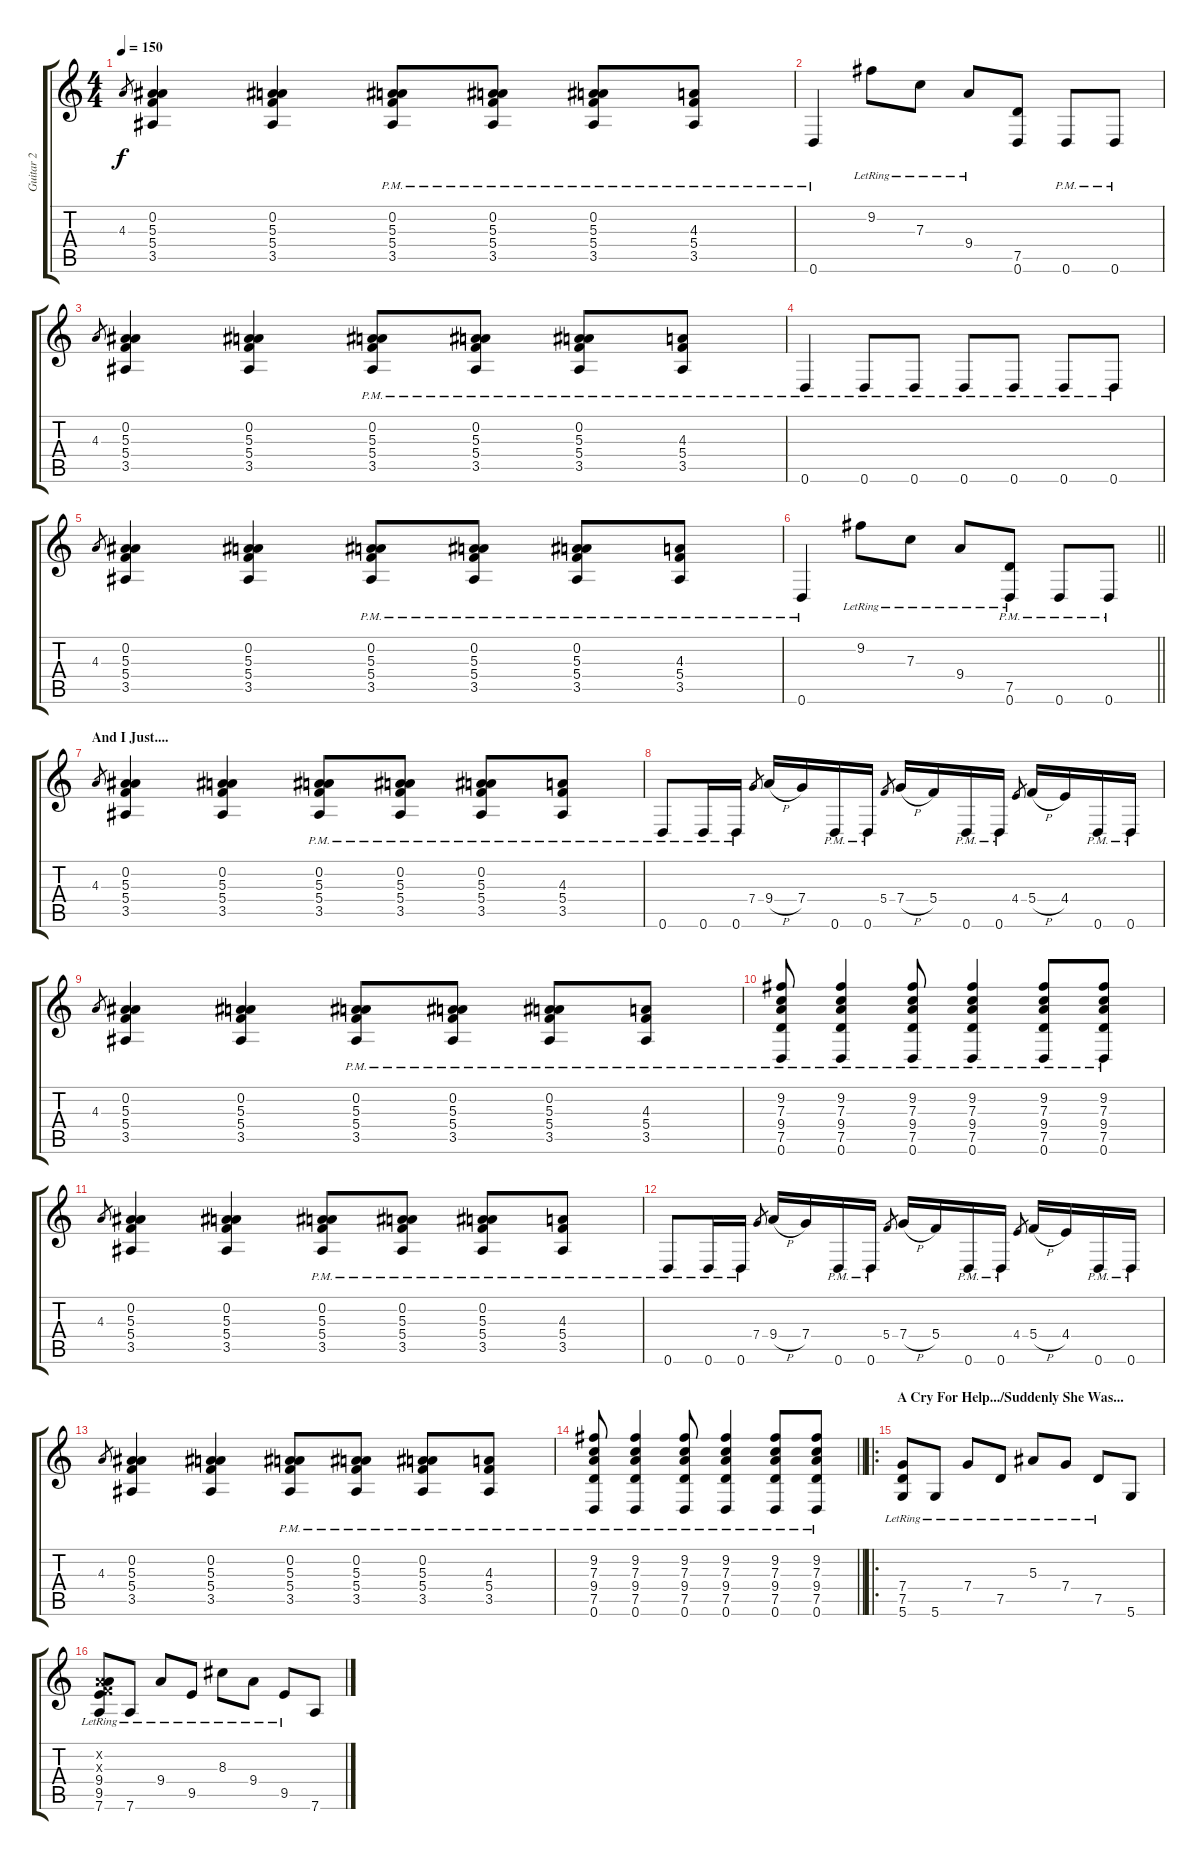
\track ("Guitar 2" "Guitar 2") {instrument distortionguitar}
\staff {score tabs}
\tuning (D4 A3 F3 C3 G2 D2) {hide}
\ts (4 4)
\tempo 150
\clef g2
\ks c
4.3.8{gr dy f} (0.2 5.3 5.4 3.5).4 (0.2 5.3 5.4 3.5).4 (0.2 5.3 5.4{pm} 3.5{pm}).8 (0.2 5.3 5.4{pm} 3.5{pm}).8 (0.2 5.3 5.4{pm} 3.5{pm}).8 (4.3 5.4 3.5{pm}).8 |
0.6{pm}.4 9.2{lr}.8 7.3{lr}.8 9.4{lr}.8 (7.5 0.6).8 0.6{pm}.8 0.6{pm}.8 |
4.3.8{gr} (0.2 5.3 5.4 3.5).4 (0.2 5.3 5.4 3.5).4 (0.2 5.3 5.4{pm} 3.5{pm}).8 (0.2 5.3 5.4{pm} 3.5{pm}).8 (0.2 5.3 5.4{pm} 3.5{pm}).8 (4.3 5.4 3.5{pm}).8 |
0.6{pm}.4 0.6{pm}.8 0.6{pm}.8 0.6{pm}.8 0.6{pm}.8 0.6{pm}.8 0.6{pm}.8 |
4.3.8{gr} (0.2 5.3 5.4 3.5).4 (0.2 5.3 5.4 3.5).4 (0.2 5.3 5.4{pm} 3.5{pm}).8 (0.2 5.3 5.4{pm} 3.5{pm}).8 (0.2 5.3 5.4{pm} 3.5{pm}).8 (4.3 5.4 3.5{pm}).8 |
\barLineRight lightlight
0.6{pm}.4 9.2{lr}.8 7.3{lr}.8 9.4{lr}.8 (7.5{lr} 0.6{pm}).8 0.6{pm}.8 0.6{pm}.8 |
\section ("" "And I Just....")
4.3.8{gr} (0.2 5.3 5.4 3.5).4 (0.2 5.3 5.4 3.5).4 (0.2 5.3 5.4{pm} 3.5{pm}).8 (0.2 5.3 5.4{pm} 3.5{pm}).8 (0.2 5.3 5.4{pm} 3.5{pm}).8 (4.3 5.4 3.5{pm}).8 |
0.6{pm}.8 0.6{pm}.16 0.6{pm}.16 7.4.8{gr} 9.4{h}.16 7.4.16 0.6{pm}.16 0.6{pm}.16 5.4.8{gr} 7.4{h}.16 5.4.16 0.6{pm}.16 0.6{pm}.16 4.4.8{gr} 5.4{h}.16 4.4.16 0.6{pm}.16 0.6{pm}.16 |
4.3.8{gr} (0.2 5.3 5.4 3.5).4 (0.2 5.3 5.4 3.5).4 (0.2 5.3 5.4{pm} 3.5{pm}).8 (0.2 5.3 5.4{pm} 3.5{pm}).8 (0.2 5.3 5.4{pm} 3.5{pm}).8 (4.3 5.4 3.5{pm}).8 |
(9.2 7.3 9.4 7.5 0.6{pm}).8 (9.2 7.3 9.4 7.5 0.6{pm}).4 (9.2 7.3 9.4 7.5 0.6{pm}).8 (9.2 7.3 9.4 7.5 0.6{pm}).4 (9.2 7.3 9.4 7.5 0.6{pm}).8 (9.2 7.3 9.4 7.5 0.6{pm}).8 |
4.3.8{gr} (0.2 5.3 5.4 3.5).4 (0.2 5.3 5.4 3.5).4 (0.2 5.3 5.4{pm} 3.5{pm}).8 (0.2 5.3 5.4{pm} 3.5{pm}).8 (0.2 5.3 5.4{pm} 3.5{pm}).8 (4.3 5.4 3.5{pm}).8 |
0.6{pm}.8 0.6{pm}.16 0.6{pm}.16 7.4.8{gr} 9.4{h}.16 7.4.16 0.6{pm}.16 0.6{pm}.16 5.4.8{gr} 7.4{h}.16 5.4.16 0.6{pm}.16 0.6{pm}.16 4.4.8{gr} 5.4{h}.16 4.4.16 0.6{pm}.16 0.6{pm}.16 |
4.3.8{gr} (0.2 5.3 5.4 3.5).4 (0.2 5.3 5.4 3.5).4 (0.2 5.3 5.4{pm} 3.5{pm}).8 (0.2 5.3 5.4{pm} 3.5{pm}).8 (0.2 5.3 5.4{pm} 3.5{pm}).8 (4.3 5.4 3.5{pm}).8 |
\barLineRight lightlight
(9.2 7.3 9.4 7.5 0.6{pm}).8 (9.2 7.3 9.4 7.5 0.6{pm}).4 (9.2 7.3 9.4 7.5 0.6{pm}).8 (9.2 7.3 9.4 7.5 0.6{pm}).4 (9.2 7.3 9.4 7.5 0.6{pm}).8 (9.2 7.3 9.4 7.5 0.6{pm}).8 |
\ro
\section ("" "A Cry For Help.../Suddenly She Was...")
(7.4{lr} 7.5{lr} 5.6{lr}).8 5.6{lr}.8 7.4{lr}.8 7.5{lr}.8 5.3{lr}.8 7.4{lr}.8 7.5{lr}.8 5.6.8 |
(0.2{x} 0.3{x} 9.4{lr} 9.5{lr} 7.6{lr}).8 7.6{lr}.8 9.4{lr}.8 9.5{lr}.8 8.3{lr}.8 9.4{lr}.8 9.5{lr}.8 7.6.8
